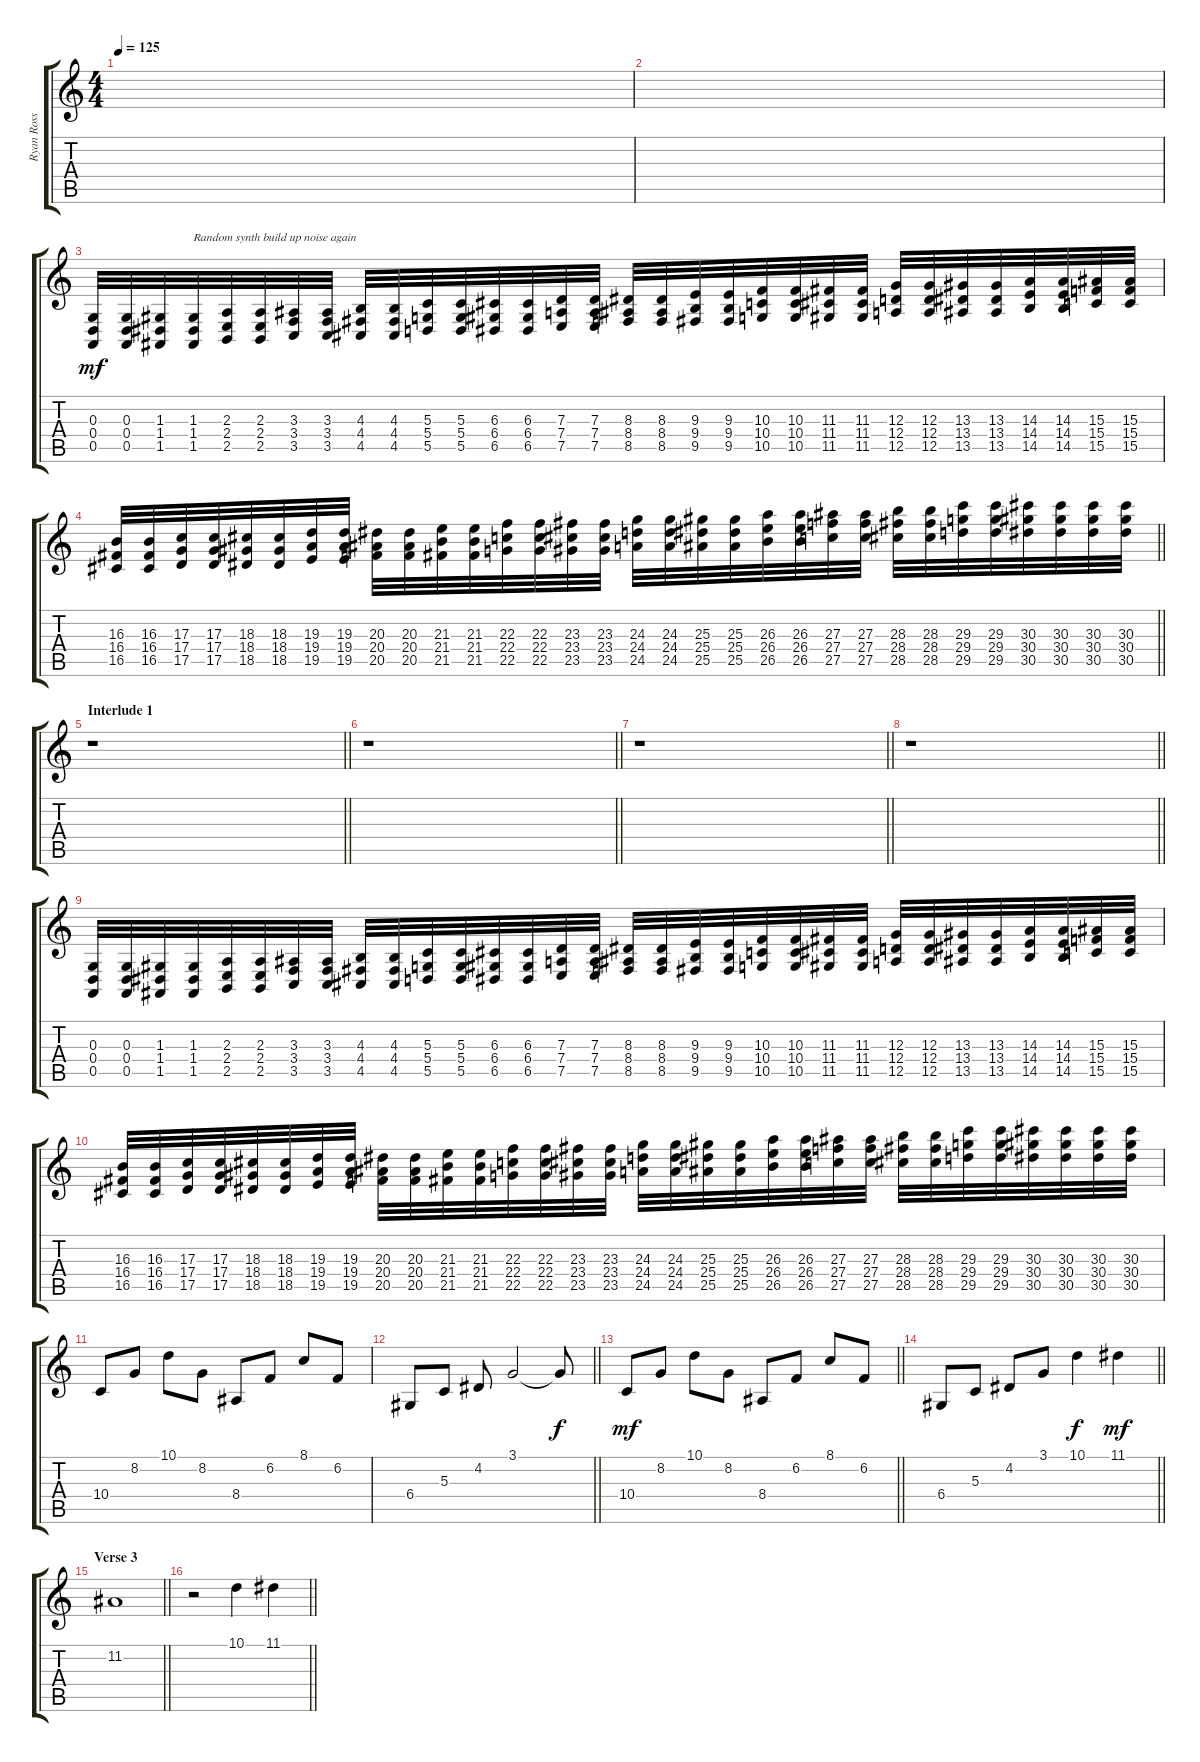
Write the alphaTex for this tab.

\track ("Ryan Ross (Synth and Effects)" "Ryan Ross ") {instrument pad7halo}
\staff {score tabs}
\tuning (E4 B3 G3 D3 A2 E2) {hide}
\ts (4 4)
\tempo 125
\clef g2
\ks c
|
|
(0.3 0.4 0.5).32{dy mf volume 13 instrument guitarfretnoise} (0.3 0.4 0.5).32 (1.3 1.4 1.5).32 (1.3 1.4 1.5).32{txt "Random synth build up noise again"} (2.3 2.4 2.5).32 (2.3 2.4 2.5).32 (3.3 3.4 3.5).32 (3.3 3.4 3.5).32 (4.3 4.4 4.5).32 (4.3 4.4 4.5).32 (5.3 5.4 5.5).32 (5.3 5.4 5.5).32 (6.3 6.4 6.5).32 (6.3 6.4 6.5).32 (7.3 7.4 7.5).32 (7.3 7.4 7.5).32 (8.3 8.4 8.5).32 (8.3 8.4 8.5).32 (9.3 9.4 9.5).32 (9.3 9.4 9.5).32 (10.3 10.4 10.5).32 (10.3 10.4 10.5).32 (11.3 11.4 11.5).32 (11.3 11.4 11.5).32 (12.3 12.4 12.5).32 (12.3 12.4 12.5).32 (13.3 13.4 13.5).32 (13.3 13.4 13.5).32 (14.3 14.4 14.5).32 (14.3 14.4 14.5).32 (15.3 15.4 15.5).32 (15.3 15.4 15.5).32 |
\barLineRight lightlight
(16.3 16.4 16.5).32{volume 16 instrument guitarfretnoise} (16.3 16.4 16.5).32 (17.3 17.4 17.5).32 (17.3 17.4 17.5).32 (18.3 18.4 18.5).32 (18.3 18.4 18.5).32 (19.3 19.4 19.5).32 (19.3 19.4 19.5).32 (20.3 20.4 20.5).32 (20.3 20.4 20.5).32 (21.3 21.4 21.5).32 (21.3 21.4 21.5).32 (22.3 22.4 22.5).32 (22.3 22.4 22.5).32 (23.3 23.4 23.5).32 (23.3 23.4 23.5).32 (24.3 24.4 24.5).32 (24.3 24.4 24.5).32 (25.3 25.4 25.5).32 (25.3 25.4 25.5).32 (26.3 26.4 26.5).32 (26.3 26.4 26.5).32 (27.3 27.4 27.5).32 (27.3 27.4 27.5).32 (28.3 28.4 28.5).32 (28.3 28.4 28.5).32 (29.3 29.4 29.5).32 (29.3 29.4 29.5).32 (30.3 30.4 30.5).32 (30.3 30.4 30.5).32 (30.3 30.4 30.5).32 (30.3 30.4 30.5).32 |
\section ("" "Interlude 1")
\barLineRight lightlight
r.1 |
\barLineRight lightlight
r.1 |
\barLineRight lightlight
r.1 |
\barLineRight lightlight
r.1 |
(0.3 0.4 0.5).32{volume 13 instrument guitarfretnoise} (0.3 0.4 0.5).32 (1.3 1.4 1.5).32 (1.3 1.4 1.5).32 (2.3 2.4 2.5).32 (2.3 2.4 2.5).32 (3.3 3.4 3.5).32 (3.3 3.4 3.5).32 (4.3 4.4 4.5).32 (4.3 4.4 4.5).32 (5.3 5.4 5.5).32 (5.3 5.4 5.5).32 (6.3 6.4 6.5).32 (6.3 6.4 6.5).32 (7.3 7.4 7.5).32 (7.3 7.4 7.5).32 (8.3 8.4 8.5).32 (8.3 8.4 8.5).32 (9.3 9.4 9.5).32 (9.3 9.4 9.5).32 (10.3 10.4 10.5).32 (10.3 10.4 10.5).32 (11.3 11.4 11.5).32 (11.3 11.4 11.5).32 (12.3 12.4 12.5).32 (12.3 12.4 12.5).32 (13.3 13.4 13.5).32 (13.3 13.4 13.5).32 (14.3 14.4 14.5).32 (14.3 14.4 14.5).32 (15.3 15.4 15.5).32 (15.3 15.4 15.5).32 |
(16.3 16.4 16.5).32{volume 16 instrument guitarfretnoise} (16.3 16.4 16.5).32 (17.3 17.4 17.5).32 (17.3 17.4 17.5).32 (18.3 18.4 18.5).32 (18.3 18.4 18.5).32 (19.3 19.4 19.5).32 (19.3 19.4 19.5).32 (20.3 20.4 20.5).32 (20.3 20.4 20.5).32 (21.3 21.4 21.5).32 (21.3 21.4 21.5).32 (22.3 22.4 22.5).32 (22.3 22.4 22.5).32 (23.3 23.4 23.5).32 (23.3 23.4 23.5).32 (24.3 24.4 24.5).32 (24.3 24.4 24.5).32 (25.3 25.4 25.5).32 (25.3 25.4 25.5).32 (26.3 26.4 26.5).32 (26.3 26.4 26.5).32 (27.3 27.4 27.5).32 (27.3 27.4 27.5).32 (28.3 28.4 28.5).32 (28.3 28.4 28.5).32 (29.3 29.4 29.5).32 (29.3 29.4 29.5).32 (30.3 30.4 30.5).32 (30.3 30.4 30.5).32 (30.3 30.4 30.5).32 (30.3 30.4 30.5).32 |
10.4.8{volume 13 instrument pad7halo} 8.2.8 10.1.8 8.2.8 8.4.8 6.2.8 8.1.8 6.2.8 |
\barLineRight lightlight
6.4.8 5.3.8 4.2.8 3.1.2 3.1{t}.8{dy f} |
\barLineRight lightlight
10.4.8{dy mf} 8.2.8 10.1.8 8.2.8 8.4.8 6.2.8 8.1.8 6.2.8 |
\barLineRight lightlight
6.4.8 5.3.8 4.2.8 3.1.8 10.1.4{dy f instrument pad7halo} 11.1.4{dy mf} |
\section ("" "Verse 3")
\barLineRight lightlight
11.2.1{volume 0} |
\barLineRight lightlight
r.2{volume 13} 10.1.4 11.1.4
